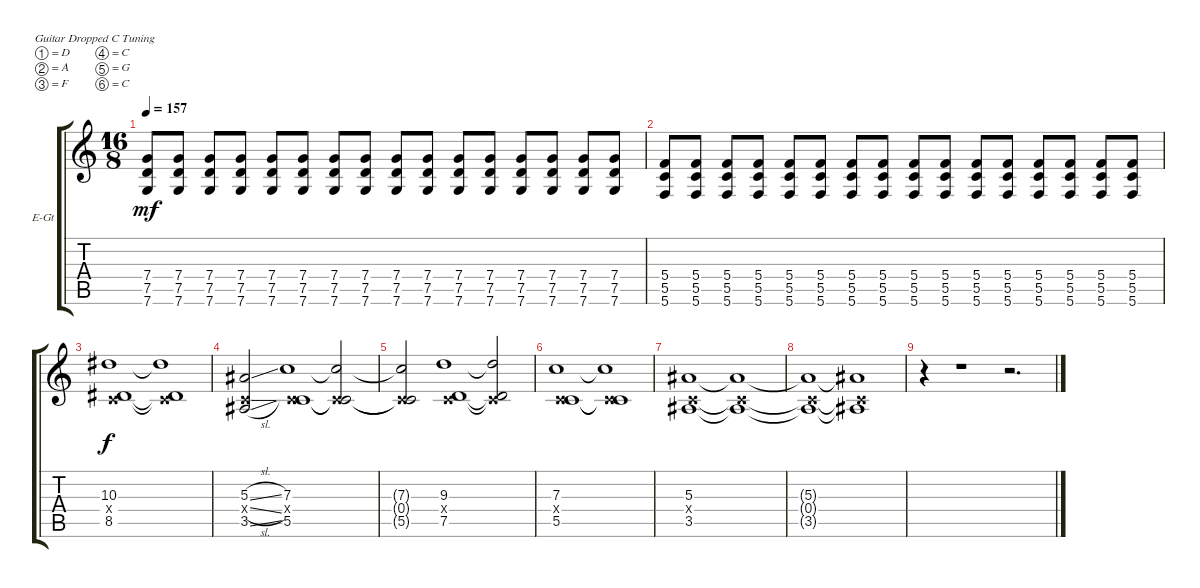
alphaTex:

\bracketExtendMode groupsimilarinstruments
\firstSystemTrackNameOrientation horizontal
\otherSystemsTrackNameOrientation horizontal
\track ("Electric Guitar 1" "E-Gt") {instrument distortionguitar}
\staff {score tabs}
\tuning (D4 A3 F3 C3 G2 C2)
\ts (16 8)
\tempo 157
\clef g2
\ks c
(7.4 7.5 7.6).8{dy mf} (7.4 7.5 7.6).8 (7.4 7.5 7.6).8 (7.4 7.5 7.6).8 (7.4 7.5 7.6).8 (7.4 7.5 7.6).8 (7.4 7.5 7.6).8 (7.4 7.5 7.6).8 (7.4 7.5 7.6).8 (7.4 7.5 7.6).8 (7.4 7.5 7.6).8 (7.4 7.5 7.6).8 (7.4 7.5 7.6).8 (7.4 7.5 7.6).8 (7.4 7.5 7.6).8 (7.4 7.5 7.6).8 |
(5.4 5.5 5.6).8 (5.4 5.5 5.6).8 (5.4 5.5 5.6).8 (5.4 5.5 5.6).8 (5.4 5.5 5.6).8 (5.4 5.5 5.6).8 (5.4 5.5 5.6).8 (5.4 5.5 5.6).8 (5.4 5.5 5.6).8 (5.4 5.5 5.6).8 (5.4 5.5 5.6).8 (5.4 5.5 5.6).8 (5.4 5.5 5.6).8 (5.4 5.5 5.6).8 (5.4 5.5 5.6).8 (5.4 5.5 5.6).8 |
(10.3 0.4{x} 8.5).1{dy f} (10.3{t} 0.4{x t} 8.5{t}).1 |
(5.3{sl} 0.4{sl x} 3.5{sl}).2 (7.3 0.4{x} 5.5).1 (7.3{t} 0.4{x t} 5.5{t}).2 |
(7.3{t} 0.4{x t} 5.5{t}).2 (9.3 0.4{x} 7.5).1 (9.3{t} 0.4{x t} 7.5{t}).2 |
(7.3 0.4{x} 5.5).1 (7.3{t} 0.4{x t} 5.5{t}).1 |
(5.3 0.4{x} 3.5).1 (5.3{t} 0.4{x t} 3.5{t}).1 |
(5.3{t} 0.4{x t} 3.5{t}).1 (5.3{t} 0.4{x t} 3.5{t}).1 |
r.4 r.1 r.2{d}
